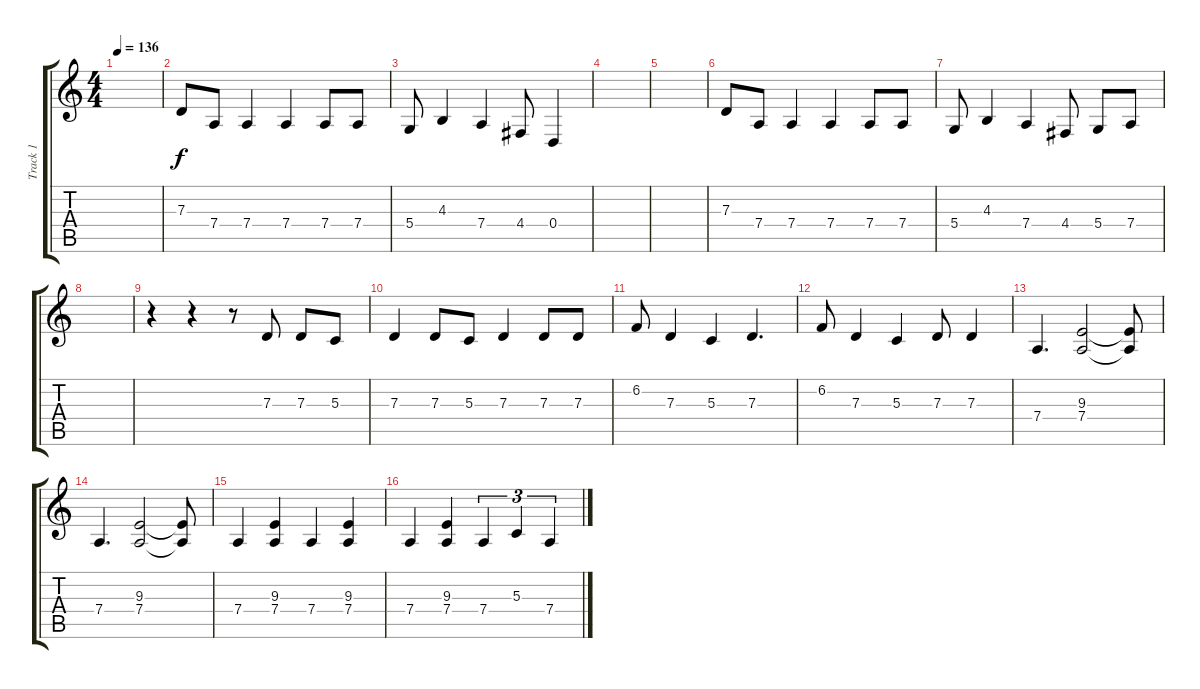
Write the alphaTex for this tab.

\track ("Track 1" "Track 1") {instrument altosax}
\staff {score tabs}
\tuning (E4 B3 G3 D3 A2 E2) {hide}
\ts (4 4)
\tempo 136
\clef g2
\ks c
|
7.3.8 7.4.8 7.4.4 7.4.4 7.4.8 7.4.8 |
5.4.8 4.3.4 7.4.4 4.4.8 0.4.4 |
|
|
7.3.8 7.4.8 7.4.4 7.4.4 7.4.8 7.4.8 |
5.4.8 4.3.4 7.4.4 4.4.8 5.4.8 7.4.8 |
|
r.4 r.4 r.8 7.3.8 7.3.8 5.3.8 |
7.3.4 7.3.8 5.3.8 7.3.4 7.3.8 7.3.8 |
6.2.8 7.3.4 5.3.4 7.3.4{d} |
6.2.8 7.3.4 5.3.4 7.3.8 7.3.4 |
7.4.4{d} (9.3 7.4).2 (9.3{t} 7.4{t}).8 |
7.4.4{d} (9.3 7.4).2 (9.3{t} 7.4{t}).8 |
7.4.4 (9.3 7.4).4 7.4.4 (9.3 7.4).4 |
7.4.4 (9.3 7.4).4 7.4.4{tu (3 2)} 5.3.4{tu (3 2)} 7.4.4{tu (3 2)}
